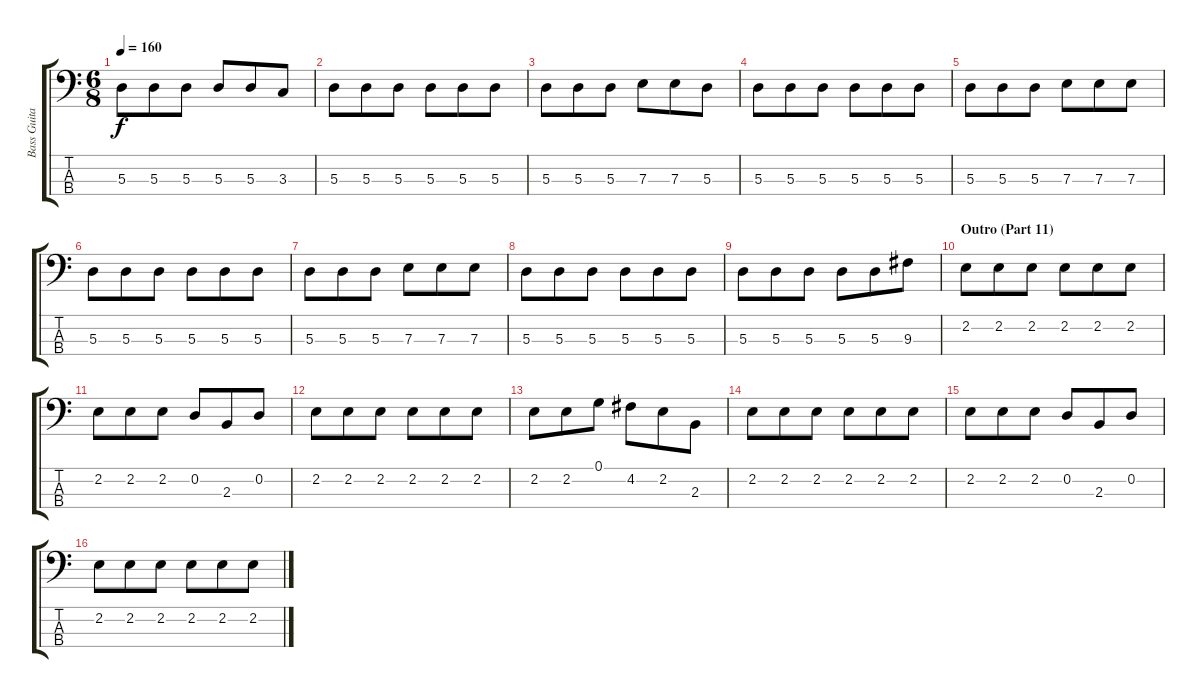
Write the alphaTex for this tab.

\track ("Bass Guitar" "Bass Guita") {instrument electricbassfinger}
\staff {score tabs}
\tuning (G2 D2 A1 E1) {hide}
\ts (6 8)
\tempo 160
\clef f4
\ks c
5.3.8{dy f} 5.3.8 5.3.8 5.3.8 5.3.8 3.3.8 |
5.3.8 5.3.8 5.3.8 5.3.8 5.3.8 5.3.8 |
5.3.8 5.3.8 5.3.8 7.3.8 7.3.8 5.3.8 |
5.3.8 5.3.8 5.3.8 5.3.8 5.3.8 5.3.8 |
5.3.8 5.3.8 5.3.8 7.3.8 7.3.8 7.3.8 |
5.3.8 5.3.8 5.3.8 5.3.8 5.3.8 5.3.8 |
5.3.8 5.3.8 5.3.8 7.3.8 7.3.8 7.3.8 |
5.3.8 5.3.8 5.3.8 5.3.8 5.3.8 5.3.8 |
5.3.8 5.3.8 5.3.8 5.3.8 5.3.8 9.3.8 |
\section ("" "Outro (Part 11)")
2.2.8 2.2.8 2.2.8 2.2.8 2.2.8 2.2.8 |
2.2.8 2.2.8 2.2.8 0.2.8 2.3.8 0.2.8 |
2.2.8 2.2.8 2.2.8 2.2.8 2.2.8 2.2.8 |
2.2.8 2.2.8 0.1.8 4.2.8 2.2.8 2.3.8 |
2.2.8 2.2.8 2.2.8 2.2.8 2.2.8 2.2.8 |
2.2.8 2.2.8 2.2.8 0.2.8 2.3.8 0.2.8 |
2.2.8 2.2.8 2.2.8 2.2.8 2.2.8 2.2.8
